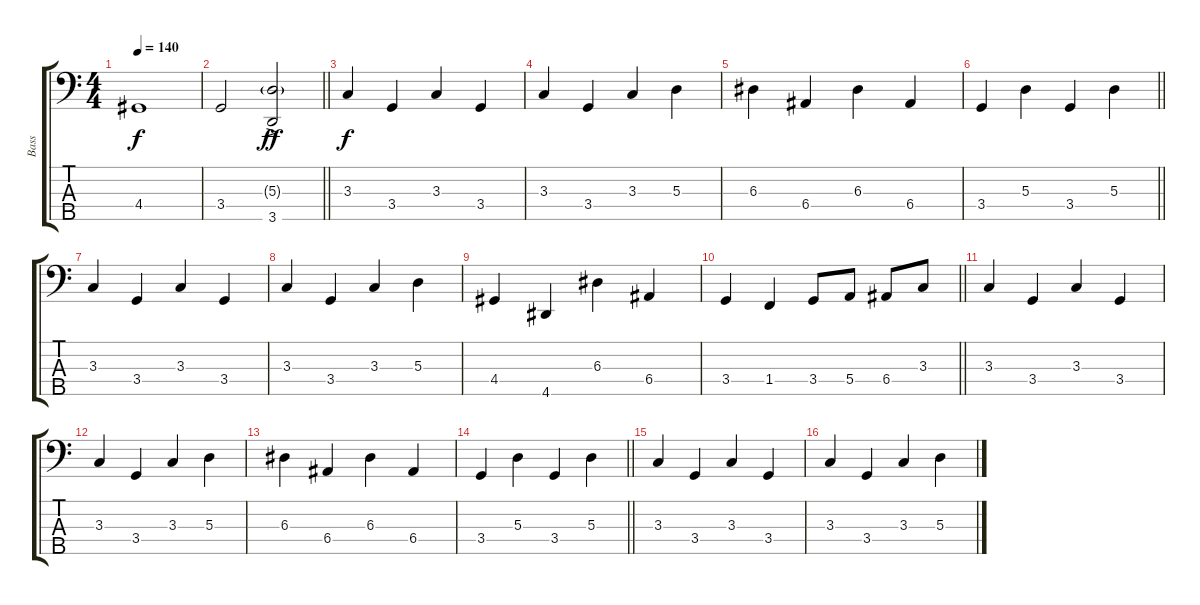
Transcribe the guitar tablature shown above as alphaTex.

\track ("Bass" "Bass") {instrument electricbassfinger}
\staff {score tabs}
\tuning (G2 D2 A1 E1 B0) {hide}
\ts (4 4)
\tempo 140
\clef f4
\ks c
4.4.1{dy f} |
\barLineRight lightlight
3.4.2 (5.3{g} 3.5{ac}).2{dy ff} |
\section ("" "")
3.3.4{dy f} 3.4.4 3.3.4 3.4.4 |
3.3.4 3.4.4 3.3.4 5.3.4 |
6.3.4 6.4.4 6.3.4 6.4.4 |
\barLineRight lightlight
3.4.4 5.3.4 3.4.4 5.3.4 |
\section ("" "")
3.3.4 3.4.4 3.3.4 3.4.4 |
3.3.4 3.4.4 3.3.4 5.3.4 |
4.4.4 4.5.4 6.3.4 6.4.4 |
\barLineRight lightlight
3.4.4 1.4.4 3.4.8 5.4.8 6.4.8 3.3.8 |
\section ("" "")
3.3.4 3.4.4 3.3.4 3.4.4 |
3.3.4 3.4.4 3.3.4 5.3.4 |
6.3.4 6.4.4 6.3.4 6.4.4 |
\barLineRight lightlight
3.4.4 5.3.4 3.4.4 5.3.4 |
\section ("" "")
3.3.4 3.4.4 3.3.4 3.4.4 |
3.3.4 3.4.4 3.3.4 5.3.4
